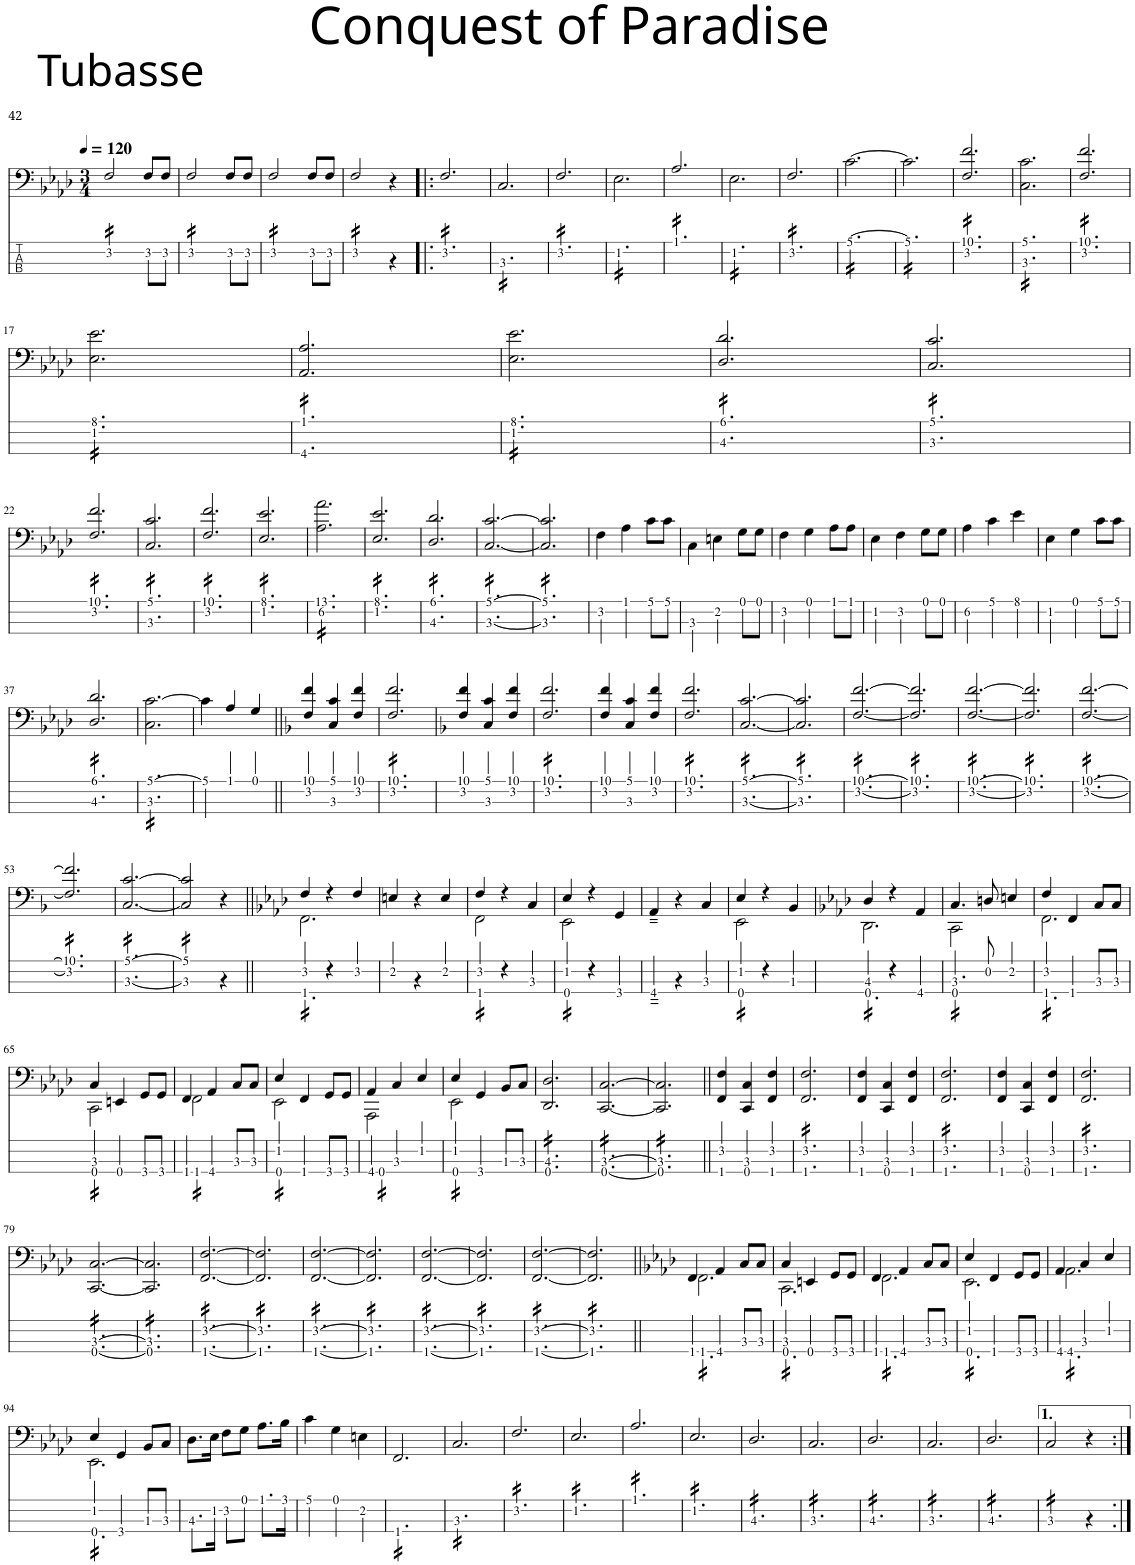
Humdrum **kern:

**kern	**kern
*part1	*part1
*staff2	*staff1
*I"Bass Guitar	*
*I'B. Guit.	*
*stria4	*
*	*clefF4
*Trd7c12	*Trd7c12
*k[b-e-a-d-]	*k[b-e-a-d-]
*M3/4	*M3/4
*MM120	*MM120
=1	=1
2F/	2F/
8F\L	8F/L
8F\J	8F/J
=2	=2
2F/	2F/
8F\L	8F/L
8F\J	8F/J
=3	=3
2F/	2F/
8F\L	8F/L
8F\J	8F/J
=4	=4
2F/	2F/
4r	4r
=5!|:	=5!|:
2.F/	2.F/
=6	=6
2.C\	2.C/
=7	=7
2.F/	2.F/
=8	=8
2.E-\	2.E-\
=9	=9
2.A-/	2.A-/
=10	=10
2.E-\	2.E-\
=11	=11
2.F/	2.F/
=12	=12
[2.c\	[2.c\
=13	=13
2.c\]	2.c\]
=14	=14
2.F/ 2.f/	2.F/ 2.f/
=15	=15
2.C\ 2.c\	2.C\ 2.c\
=16	=16
2.F/ 2.f/	2.F/ 2.f/
!!LO:LB:g=z
=17	=17
2.E-\ 2.e-\	2.E-\ 2.e-\
=18	=18
2.AA-/ 2.A-/	2.AA-/ 2.A-/
=19	=19
2.E-\ 2.e-\	2.E-\ 2.e-\
=20	=20
2.D-/ 2.d-/	2.D-/ 2.d-/
=21	=21
2.C/ 2.c/	2.C/ 2.c/
!!LO:LB:g=z
=22	=22
2.F/ 2.f/	2.F/ 2.f/
=23	=23
2.C/ 2.c/	2.C/ 2.c/
=24	=24
2.F/ 2.f/	2.F/ 2.f/
=25	=25
2.E-/ 2.e-/	2.E-/ 2.e-/
=26	=26
2.A-\ 2.a-\	2.A-\ 2.a-\
=27	=27
2.E-/ 2.e-/	2.E-/ 2.e-/
=28	=28
2.D-/ 2.d-/	2.D-/ 2.d-/
=29	=29
[2.C/ [2.c/	[2.C/ [2.c/
=30	=30
2.C/] 2.c/]	2.C/] 2.c/]
=31	=31
4F\	4F\
4A-\	4A-\
8c\L	8c\L
8c\J	8c\J
=32	=32
4C\	4C\
4En\	4En\
8G\L	8G\L
8G\J	8G\J
=33	=33
4F\	4F\
4G\	4G\
8A-\L	8A-\L
8A-\J	8A-\J
=34	=34
4E-\	4E-\
4F\	4F\
8G\L	8G\L
8G\J	8G\J
=35	=35
4A-\	4A-\
4c\	4c\
4e-\	4e-\
=36	=36
4E-\	4E-\
4G\	4G\
8c\L	8c\L
8c\J	8c\J
!!LO:LB:g=z
=37	=37
2.D-/ 2.d-/	2.D-/ 2.d-/
=38	=38
2.C\ [2.c\	2.C\ [2.c\
=39	=39
4c\]	4c\]
4A-/	4A-/
4G/	4G/
=40||	=40||
*k[b-]	*k[b-]
4F/ 4f/	4F/ 4f/
4C/ 4c/	4C/ 4c/
4F/ 4f/	4F/ 4f/
=41	=41
2.F/ 2.f/	2.F/ 2.f/
=42	=42
*k[b-]	*k[b-]
4F/ 4f/	4F/ 4f/
4C/ 4c/	4C/ 4c/
4F/ 4f/	4F/ 4f/
=43	=43
2.F/ 2.f/	2.F/ 2.f/
=44	=44
4F/ 4f/	4F/ 4f/
4C/ 4c/	4C/ 4c/
4F/ 4f/	4F/ 4f/
=45	=45
2.F/ 2.f/	2.F/ 2.f/
=46	=46
[2.C/ [2.c/	[2.C/ [2.c/
=47	=47
2.C/] 2.c/]	2.C/] 2.c/]
=48	=48
[2.F/ [2.f/	[2.F/ [2.f/
=49	=49
2.F/] 2.f/]	2.F/] 2.f/]
=50	=50
[<2.F/ [2.f/	[<2.F/ [2.f/
=51	=51
2.F/] 2.f/]	2.F/] 2.f/]
=52	=52
[<2.F/ [2.f/	[<2.F/ [2.f/
!!LO:LB:g=z
=53	=53
2.F/] 2.f/]	2.F/] 2.f/]
=54	=54
[<2.C/ [2.c/	[<2.C/ [2.c/
=55	=55
2C/] 2c/]	2C/] 2c/]
4r	4r
=56||	=56||
*k[b-e-a-d-]	*k[b-e-a-d-]
*^	*^
4F/	2.FF\	4F/	2.FF\
4r	.	4r	.
4F/	.	4F/	.
*v	*v	*	*
*	*v	*v
=57	=57
4En/	4En/
4r	4r
4E/	4E/
=58	=58
*^	*^
4F/	2FF\	4F/	2FF\
4r	.	4r	.
4C/	4ryy	4C/	4ryy
=59	=59	=59	=59
4E-/	2EE-\	4E-/	2EE-\
4r	.	4r	.
4GG/	4ryy	4GG/	4ryy
*v	*v	*	*
*	*v	*v
=60	=60
4AA-~~/	4AA-~~/
4r	4r
4C/	4C/
=61	=61
*^	*^
4E-/	2EE-\	4E-/	2EE-\
4r	.	4r	.
4BB-/	4ryy	4BB-/	4ryy
=62	=62	=62	=62
*k[b-e-a-d-]	*	*k[b-e-a-d-]	*
4D-/	2.DD-\	4D-/	2.DD-\
4r	.	4r	.
4AA-/	.	4AA-/	.
=63	=63	=63	=63
4.C/	2CC\	4.C/	2CC\
8Dn/	.	8Dn/	.
4En/	4ryy	4En/	4ryy
=64	=64	=64	=64
4F/	2.FF\	4F/	2.FF\
4FF/	.	4FF/	.
8C/L	.	8C/L	.
8C/J	.	8C/J	.
!!LO:LB:g=z	!!
=65	=65	=65	=65
4C/	2CC\	4C/	2CC\
4EEn/	.	4EEn/	.
8GG/L	4ryy	8GG/L	4ryy
8GG/J	.	8GG/J	.
=66	=66	=66	=66
4FF/	2FF\	4FF/	2FF\
4AA-/	.	4AA-/	.
8C/L	4ryy	8C/L	4ryy
8C/J	.	8C/J	.
=67	=67	=67	=67
4E-/	2EE-\	4E-/	2EE-\
4FF/	.	4FF/	.
8GG/L	4ryy	8GG/L	4ryy
8GG/J	.	8GG/J	.
=68	=68	=68	=68
4AA-/	2AAA-\	4AA-/	2AAA-\
4C/	.	4C/	.
4E-/	4ryy	4E-/	4ryy
=69	=69	=69	=69
4E-/	2EE-\	4E-/	2EE-\
4GG/	.	4GG/	.
8BB-/L	4ryy	8BB-/L	4ryy
8C/J	.	8C/J	.
*v	*v	*	*
*	*v	*v
=70	=70
2.DD-/ 2.D-/	2.DD-/ 2.D-/
=71	=71
[2.CC/ [2.C/	[2.CC/ [2.C/
=72	=72
2.CC/] 2.C/]	2.CC/] 2.C/]
=73||	=73||
4FF/ 4F/	4FF/ 4F/
4CC/ 4C/	4CC/ 4C/
4FF/ 4F/	4FF/ 4F/
=74	=74
2.FF/ 2.F/	2.FF/ 2.F/
=75	=75
4FF/ 4F/	4FF/ 4F/
4CC/ 4C/	4CC/ 4C/
4FF/ 4F/	4FF/ 4F/
=76	=76
2.FF/ 2.F/	2.FF/ 2.F/
=77	=77
4FF/ 4F/	4FF/ 4F/
4CC/ 4C/	4CC/ 4C/
4FF/ 4F/	4FF/ 4F/
=78	=78
2.FF/ 2.F/	2.FF/ 2.F/
!!LO:LB:g=z
=79	=79
[2.CC/ [2.C/	[2.CC/ [2.C/
=80	=80
2.CC/] 2.C/]	2.CC/] 2.C/]
=81	=81
[2.FF/ [2.F/	[2.FF/ [2.F/
=82	=82
2.FF/] 2.F/]	2.FF/] 2.F/]
=83	=83
[2.FF/ [2.F/	[2.FF/ [2.F/
=84	=84
2.FF/] 2.F/]	2.FF/] 2.F/]
=85	=85
[2.FF/ [2.F/	[2.FF/ [2.F/
=86	=86
2.FF/] 2.F/]	2.FF/] 2.F/]
=87	=87
[2.FF/ [2.F/	[2.FF/ [2.F/
=88	=88
2.FF/] 2.F/]	2.FF/] 2.F/]
=89||	=89||
*k[b-e-a-d-]	*k[b-e-a-d-]
*^	*^
4FF/	2.FF\	4FF/	2.FF\
4AA-/	.	4AA-/	.
8C/L	.	8C/L	.
8C/J	.	8C/J	.
=90	=90	=90	=90
4C/	2.CC\	4C/	2.CC\
4EEn/	.	4EEn/	.
8GG/L	.	8GG/L	.
8GG/J	.	8GG/J	.
=91	=91	=91	=91
4FF/	2.FF\	4FF/	2.FF\
4AA-/	.	4AA-/	.
8C/L	.	8C/L	.
8C/J	.	8C/J	.
=92	=92	=92	=92
4E-/	2.EE-\	4E-/	2.EE-\
4FF/	.	4FF/	.
8GG/L	.	8GG/L	.
8GG/J	.	8GG/J	.
=93	=93	=93	=93
4AA-/	2.AA-\	4AA-/	2.AA-\
4C/	.	4C/	.
4E-/	.	4E-/	.
!!LO:LB:g=z	!!
=94	=94	=94	=94
4E-/	2.EE-\	4E-/	2.EE-\
4GG/	.	4GG/	.
8BB-/L	.	8BB-/L	.
8C/J	.	8C/J	.
*v	*v	*	*
*	*v	*v
=95	=95
8.D-\L	8.D-\L
16E-\Jk	16E-\Jk
8F\L	8F\L
8G\J	8G\J
8.A-\L	8.A-\L
16B-\Jk	16B-\Jk
=96	=96
4c\	4c\
4G\	4G\
4E\	4En\
=97	=97
2.FF\	2.FF/
=98	=98
2.C\	2.C/
=99	=99
2.F/	2.F/
=100	=100
2.E-/	2.E-/
=101	=101
2.A-/	2.A-/
=102	=102
2.E-/	2.E-/
=103	=103
2.D-/	2.D-/
=104	=104
2.C/	2.C/
=105	=105
2.D-/	2.D-/
=106	=106
2.C/	2.C/
=107	=107
2.D-/	2.D-/
=108	=108
2C/	2C/
4r	4r
=:|!	=:|!
*-	*-
